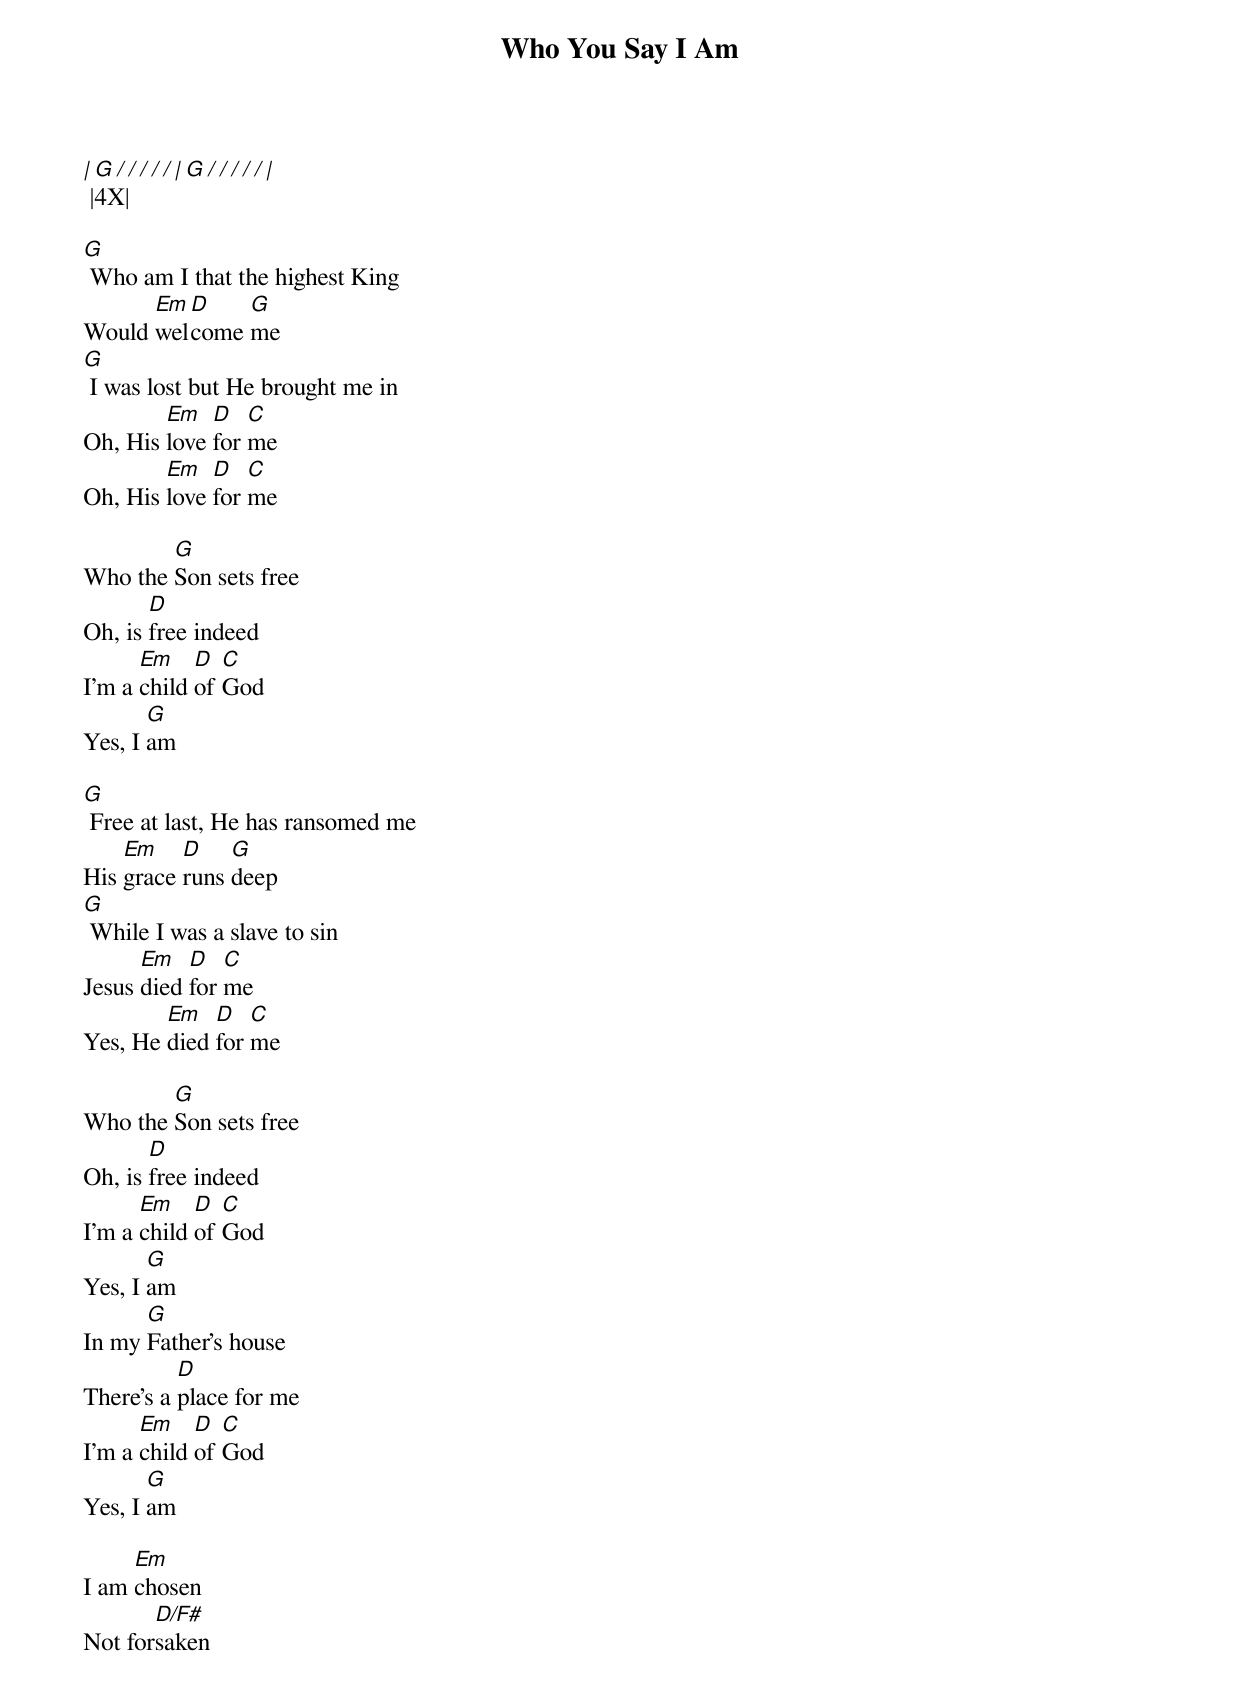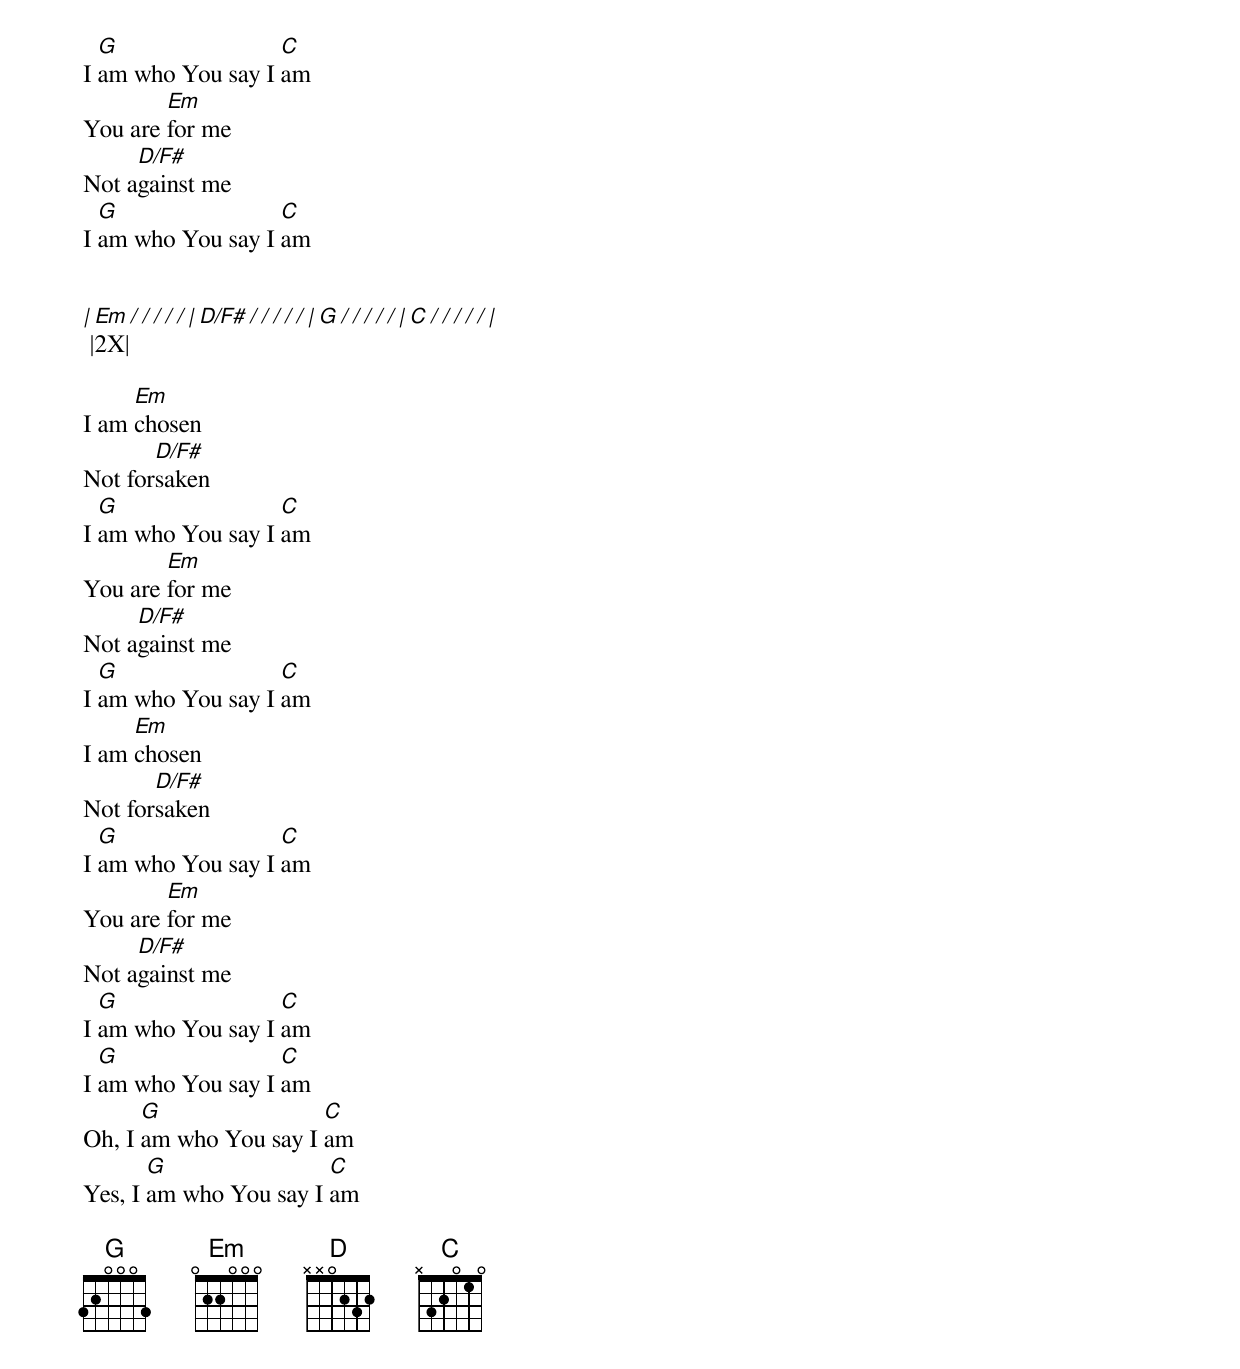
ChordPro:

{title:Who You Say I Am}
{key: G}

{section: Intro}

[| G / / / / / | G / / / / / |] |4X|

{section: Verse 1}
[G] Who am I that the highest King
Would [Em]wel[D]come [G]me
[G] I was lost but He brought me in
Oh, His [Em]love [D]for [C]me
Oh, His [Em]love [D]for [C]me

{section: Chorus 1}
Who the [G]Son sets free
Oh, is [D]free indeed
I'm a [Em]child [D]of [C]God
Yes, I [G]am

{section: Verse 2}
[G] Free at last, He has ransomed me
His [Em]grace [D]runs [G]deep
[G] While I was a slave to sin
Jesus [Em]died [D]for [C]me
Yes, He [Em]died [D]for [C]me

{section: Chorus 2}
Who the [G]Son sets free
Oh, is [D]free indeed
I'm a [Em]child [D]of [C]God
Yes, I [G]am
In my [G]Father's house
There's a [D]place for me
I'm a [Em]child [D]of [C]God
Yes, I [G]am

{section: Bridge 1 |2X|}
I am [Em]chosen
Not for[D/F#]saken
I [G]am who You say I [C]am
You are [Em]for me
Not a[D/F#]gainst me
I [G]am who You say I [C]am

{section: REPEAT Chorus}

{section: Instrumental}
[| Em / / / / / | D/F# / / / / / | G / / / / / | C / / / / / |] |2X|

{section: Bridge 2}
I am [Em]chosen
Not for[D/F#]saken
I [G]am who You say I [C]am
You are [Em]for me
Not a[D/F#]gainst me
I [G]am who You say I [C]am
I am [Em]chosen
Not for[D/F#]saken
I [G]am who You say I [C]am
You are [Em]for me
Not a[D/F#]gainst me
I [G]am who You say I [C]am
I [G]am who You say I [C]am
Oh, I [G]am who You say I [C]am
Yes, I [G]am who You say I [C]am

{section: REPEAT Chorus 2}
